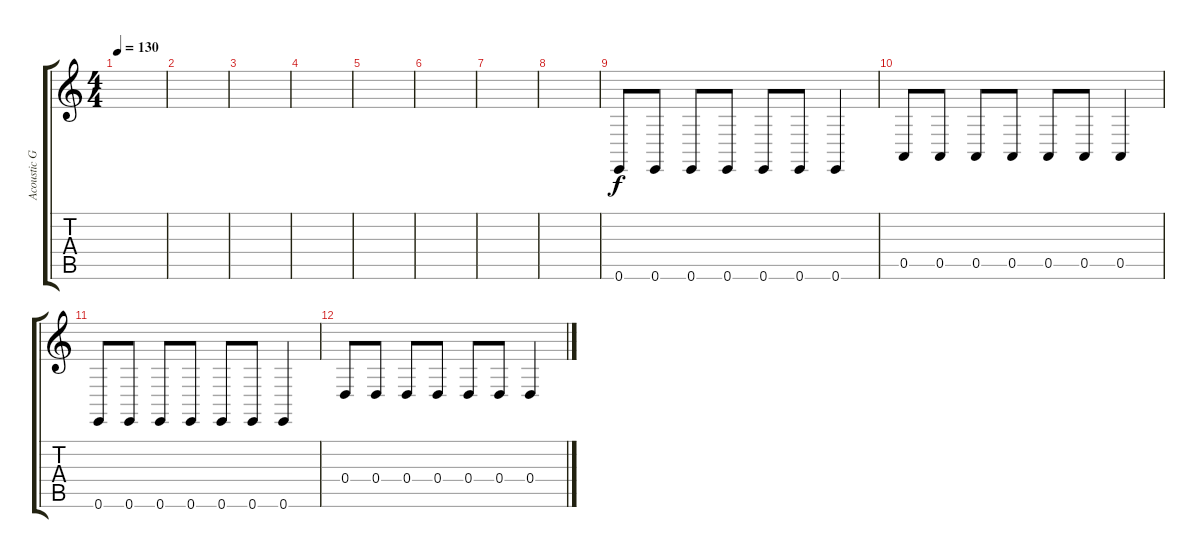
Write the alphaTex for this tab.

\track ("Acoustic Guitar 1 Scratch" "Acoustic G") {instrument guitarfretnoise}
\staff {score tabs}
\tuning (E4 B3 G3 D3 A2 E2) {hide}
\ts (4 4)
\tempo 130
\clef g2
\ks c
|
|
|
|
|
|
|
|
0.6.8 0.6.8 0.6.8 0.6.8 0.6.8 0.6.8 0.6.4 |
0.5.8 0.5.8 0.5.8 0.5.8 0.5.8 0.5.8 0.5.4 |
0.6.8 0.6.8 0.6.8 0.6.8 0.6.8 0.6.8 0.6.4 |
0.4.8 0.4.8 0.4.8 0.4.8 0.4.8 0.4.8 0.4.4
